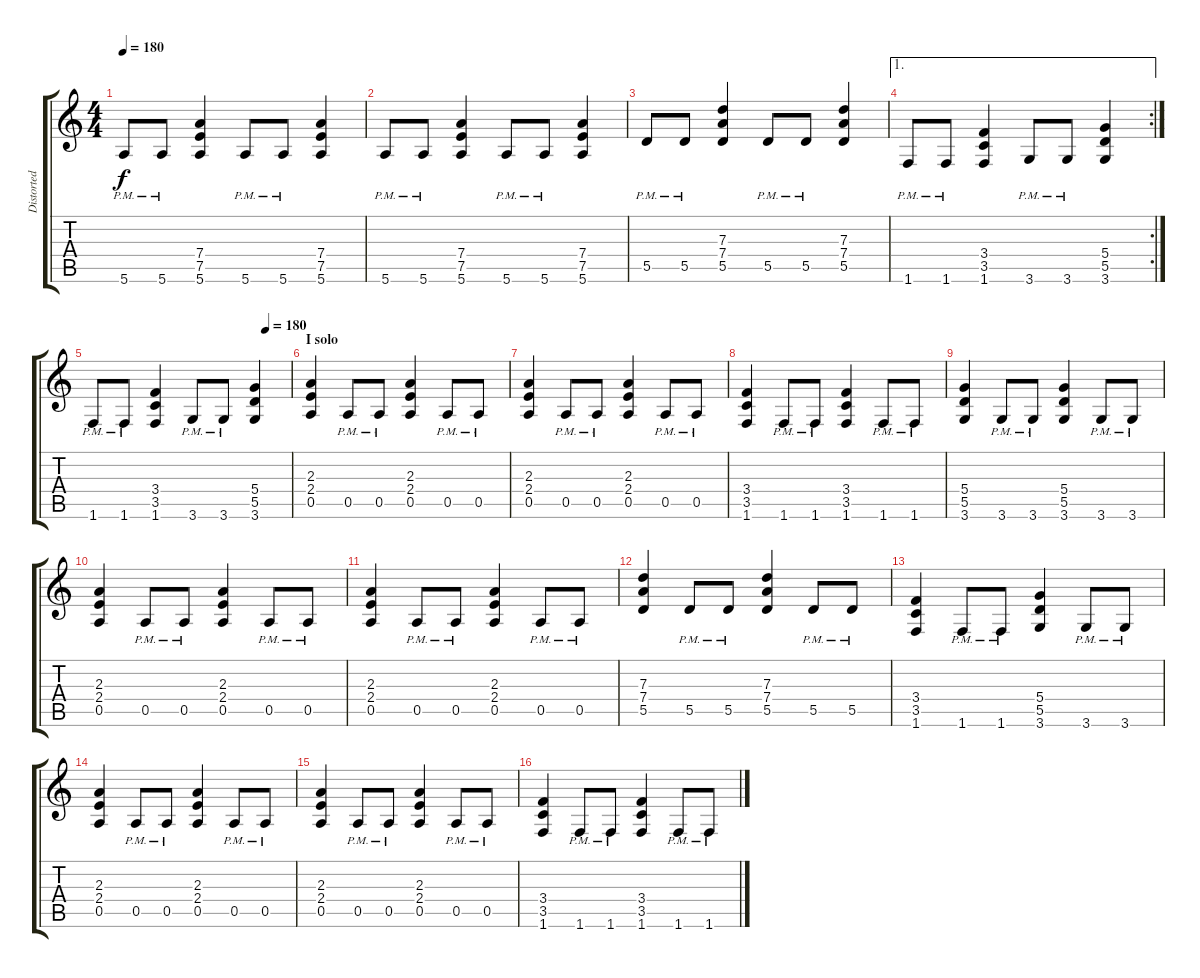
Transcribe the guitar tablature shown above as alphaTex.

\track ("Distorted Gtr 2" "Distorted ") {instrument acousticguitarnylon}
\staff {score tabs}
\tuning (E4 B3 G3 D3 A2 E2) {hide}
\ts (4 4)
\tempo 180
\clef g2
\ks aminor
5.6{pm}.8{dy f} 5.6{pm}.8 (7.4 7.5 5.6).4 5.6{pm}.8 5.6{pm}.8 (7.4 7.5 5.6).4 |
5.6{pm}.8 5.6{pm}.8 (7.4 7.5 5.6).4 5.6{pm}.8 5.6{pm}.8 (7.4 7.5 5.6).4 |
5.5{pm}.8 5.5{pm}.8 (7.3 7.4 5.5).4 5.5{pm}.8 5.5{pm}.8 (7.3 7.4 5.5).4 |
\ae 1
\rc 2
1.6{pm}.8 1.6{pm}.8 (3.4 3.5 1.6).4 3.6{pm}.8 3.6{pm}.8 (5.4 5.5 3.6).4 |
\tempo (180 0.875)
1.6{pm}.8 1.6{pm}.8 (3.4 3.5 1.6).4 3.6{pm}.8 3.6{pm}.8 (5.4 5.5 3.6).4 |
\section ("" "I solo")
(2.3 2.4 0.5).4 0.5{pm}.8 0.5{pm}.8 (2.3 2.4 0.5).4 0.5{pm}.8 0.5{pm}.8 |
(2.3 2.4 0.5).4 0.5{pm}.8 0.5{pm}.8 (2.3 2.4 0.5).4 0.5{pm}.8 0.5{pm}.8 |
(3.4 3.5 1.6).4 1.6{pm}.8 1.6{pm}.8 (3.4 3.5 1.6).4 1.6{pm}.8 1.6{pm}.8 |
(5.4 5.5 3.6).4 3.6{pm}.8 3.6{pm}.8 (5.4 5.5 3.6).4 3.6{pm}.8 3.6{pm}.8 |
(2.3 2.4 0.5).4 0.5{pm}.8 0.5{pm}.8 (2.3 2.4 0.5).4 0.5{pm}.8 0.5{pm}.8 |
(2.3 2.4 0.5).4 0.5{pm}.8 0.5{pm}.8 (2.3 2.4 0.5).4 0.5{pm}.8 0.5{pm}.8 |
(7.3 7.4 5.5).4 5.5{pm}.8 5.5{pm}.8 (7.3 7.4 5.5).4 5.5{pm}.8 5.5{pm}.8 |
(3.4 3.5 1.6).4 1.6{pm}.8 1.6{pm}.8 (5.4 5.5 3.6).4 3.6{pm}.8 3.6{pm}.8 |
(2.3 2.4 0.5).4 0.5{pm}.8 0.5{pm}.8 (2.3 2.4 0.5).4 0.5{pm}.8 0.5{pm}.8 |
(2.3 2.4 0.5).4 0.5{pm}.8 0.5{pm}.8 (2.3 2.4 0.5).4 0.5{pm}.8 0.5{pm}.8 |
(3.4 3.5 1.6).4 1.6{pm}.8 1.6{pm}.8 (3.4 3.5 1.6).4 1.6{pm}.8 1.6{pm}.8
